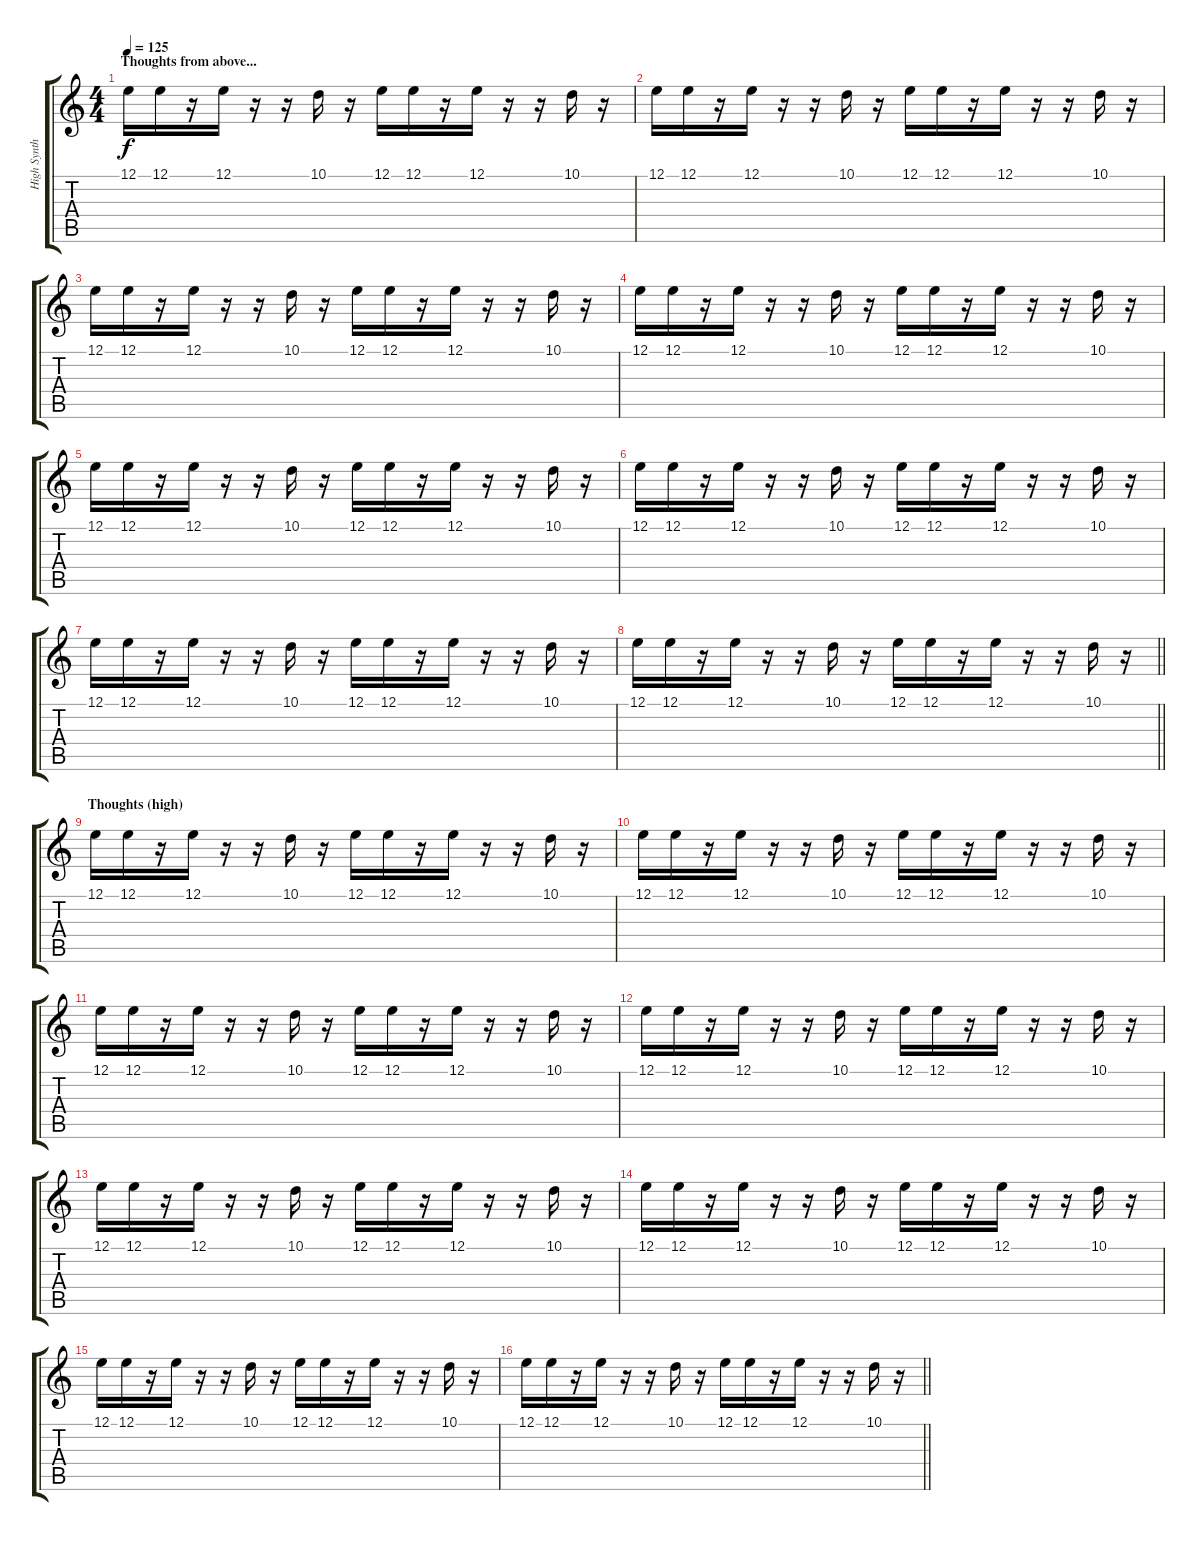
\track ("High Synth (Gillian Gilbert)" "High Synth") {instrument lead8bassandlead}
\staff {score tabs}
\tuning (E4 B3 G3 D3 A2 E2) {hide}
\ts (4 4)
\section ("" "Thoughts from above...")
\tempo 125
\clef g2
\ks c
12.1.16{dy f} 12.1.16 r.16 12.1.16 r.16 r.16 10.1.16 r.16 12.1.16 12.1.16 r.16 12.1.16 r.16 r.16 10.1.16 r.16 |
12.1.16 12.1.16 r.16 12.1.16 r.16 r.16 10.1.16 r.16 12.1.16 12.1.16 r.16 12.1.16 r.16 r.16 10.1.16 r.16 |
12.1.16 12.1.16 r.16 12.1.16 r.16 r.16 10.1.16 r.16 12.1.16 12.1.16 r.16 12.1.16 r.16 r.16 10.1.16 r.16 |
12.1.16 12.1.16 r.16 12.1.16 r.16 r.16 10.1.16 r.16 12.1.16 12.1.16 r.16 12.1.16 r.16 r.16 10.1.16 r.16 |
12.1.16 12.1.16 r.16 12.1.16 r.16 r.16 10.1.16 r.16 12.1.16 12.1.16 r.16 12.1.16 r.16 r.16 10.1.16 r.16 |
12.1.16 12.1.16 r.16 12.1.16 r.16 r.16 10.1.16 r.16 12.1.16 12.1.16 r.16 12.1.16 r.16 r.16 10.1.16 r.16 |
12.1.16 12.1.16 r.16 12.1.16 r.16 r.16 10.1.16 r.16 12.1.16 12.1.16 r.16 12.1.16 r.16 r.16 10.1.16 r.16 |
\barLineRight lightlight
12.1.16 12.1.16 r.16 12.1.16 r.16 r.16 10.1.16 r.16 12.1.16 12.1.16 r.16 12.1.16 r.16 r.16 10.1.16 r.16 |
\section ("" "Thoughts (high)")
12.1.16 12.1.16 r.16 12.1.16 r.16 r.16 10.1.16 r.16 12.1.16 12.1.16 r.16 12.1.16 r.16 r.16 10.1.16 r.16 |
12.1.16 12.1.16 r.16 12.1.16 r.16 r.16 10.1.16 r.16 12.1.16 12.1.16 r.16 12.1.16 r.16 r.16 10.1.16 r.16 |
12.1.16 12.1.16 r.16 12.1.16 r.16 r.16 10.1.16 r.16 12.1.16 12.1.16 r.16 12.1.16 r.16 r.16 10.1.16 r.16 |
12.1.16 12.1.16 r.16 12.1.16 r.16 r.16 10.1.16 r.16 12.1.16 12.1.16 r.16 12.1.16 r.16 r.16 10.1.16 r.16 |
12.1.16 12.1.16 r.16 12.1.16 r.16 r.16 10.1.16 r.16 12.1.16 12.1.16 r.16 12.1.16 r.16 r.16 10.1.16 r.16 |
12.1.16 12.1.16 r.16 12.1.16 r.16 r.16 10.1.16 r.16 12.1.16 12.1.16 r.16 12.1.16 r.16 r.16 10.1.16 r.16 |
12.1.16 12.1.16 r.16 12.1.16 r.16 r.16 10.1.16 r.16 12.1.16 12.1.16 r.16 12.1.16 r.16 r.16 10.1.16 r.16 |
\barLineRight lightlight
12.1.16 12.1.16 r.16 12.1.16 r.16 r.16 10.1.16 r.16 12.1.16 12.1.16 r.16 12.1.16 r.16 r.16 10.1.16 r.16
